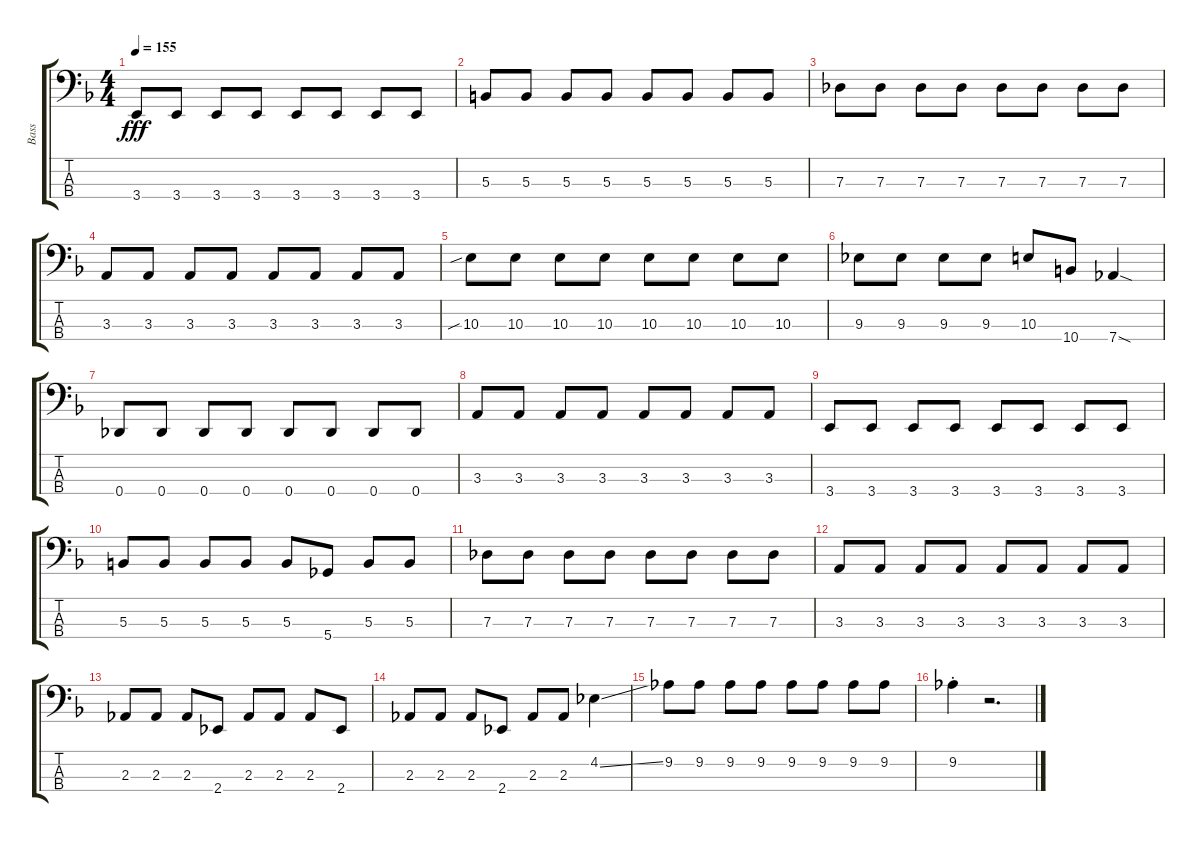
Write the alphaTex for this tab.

\track ("Bass" "Bass") {instrument electricbassfinger}
\staff {score tabs}
\tuning (E2 B1 Gb1 Db1) {hide}
\ts (4 4)
\tempo 155
\clef f4
\ks dminor
3.4.8{dy fff} 3.4.8 3.4.8 3.4.8 3.4.8 3.4.8 3.4.8 3.4.8 |
5.3.8 5.3.8 5.3.8 5.3.8 5.3.8 5.3.8 5.3.8 5.3.8 |
7.3.8 7.3.8 7.3.8 7.3.8 7.3.8 7.3.8 7.3.8 7.3.8 |
3.3.8 3.3.8 3.3.8 3.3.8 3.3.8 3.3.8 3.3.8 3.3.8 |
10.3{sib}.8 10.3.8 10.3.8 10.3.8 10.3.8 10.3.8 10.3.8 10.3.8 |
9.3.8 9.3.8 9.3.8 9.3.8 10.3.8 10.4.8 7.4{sod}.4 |
0.4.8 0.4.8 0.4.8 0.4.8 0.4.8 0.4.8 0.4.8 0.4.8 |
3.3.8 3.3.8 3.3.8 3.3.8 3.3.8 3.3.8 3.3.8 3.3.8 |
3.4.8 3.4.8 3.4.8 3.4.8 3.4.8 3.4.8 3.4.8 3.4.8 |
5.3.8 5.3.8 5.3.8 5.3.8 5.3.8 5.4.8 5.3.8 5.3.8 |
7.3.8 7.3.8 7.3.8 7.3.8 7.3.8 7.3.8 7.3.8 7.3.8 |
3.3.8 3.3.8 3.3.8 3.3.8 3.3.8 3.3.8 3.3.8 3.3.8 |
2.3.8 2.3.8 2.3.8 2.4.8 2.3.8 2.3.8 2.3.8 2.4.8 |
2.3.8 2.3.8 2.3.8 2.4.8 2.3.8 2.3.8 4.2{ss}.4 |
9.2.8 9.2.8 9.2.8 9.2.8 9.2.8 9.2.8 9.2.8 9.2.8 |
9.2{st}.4 r.2{d}
